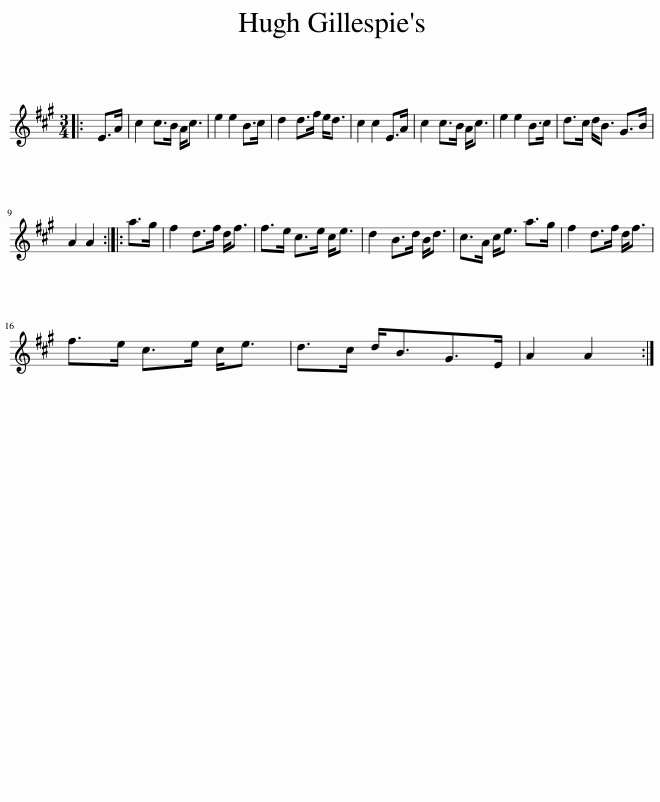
X:1
L:1/8
M:3/4
I:linebreak $
K:A
V:1 treble
V:1
|: E>A | c2 c>B A<c | e2 e2 B>c | d2 d>f e<d | c2 c2 E>A | %5
 c2 c>B A<c | e2 e2 B>c | d>c d<B G>B |$ A2 A2 :: a>g | %10
 f2 d>f d<f | f>e c>e c<e | d2 B>d B<d | c>A c<e a>g | f2 d>f d<f |$ %15
 f>e c>e c<e | d>c d<BG>E | A2 A2 :| %18
